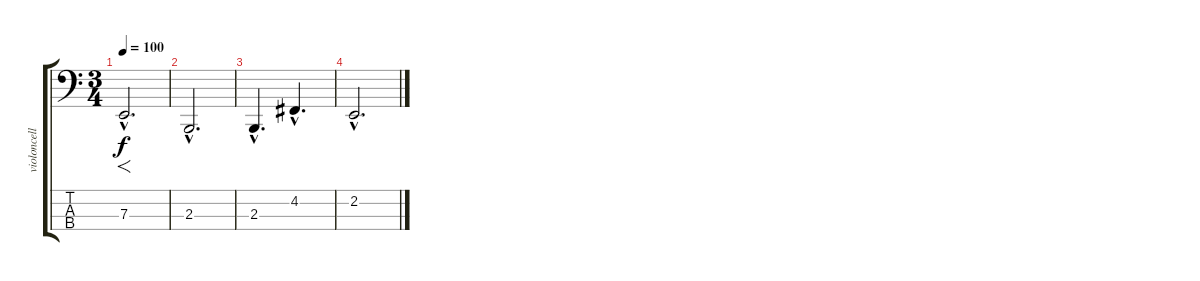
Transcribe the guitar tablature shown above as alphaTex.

\track ("violoncelle" "violoncell") {instrument cello}
\staff {score tabs}
\tuning (G2 D2 A1 E1) {hide}
\ts (3 4)
\tempo 100
\clef f4
\ks c
7.3{hac}.2{f d dy f instrument cello} |
2.3{hac}.2{d} |
2.3{hac}.4{d} 4.2{hac}.4{d} |
2.2{hac}.2{d}
